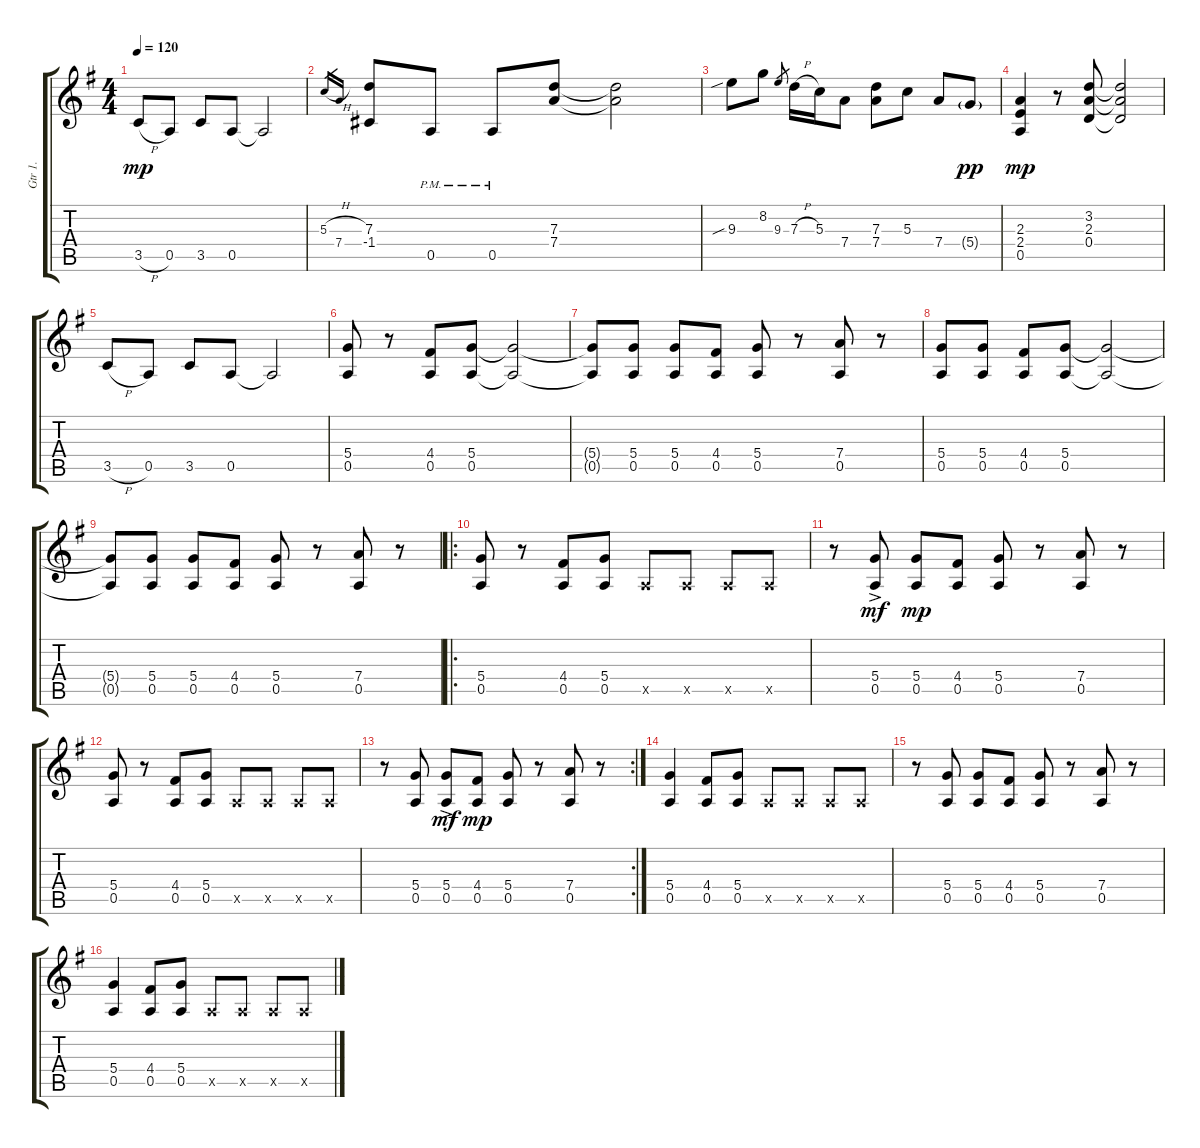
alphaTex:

\track ("Gtr 1." "Gtr 1.") {instrument distortionguitar}
\staff {score tabs}
\tuning (E4 B3 G3 D3 A2 E2) {hide}
\ts (4 4)
\tempo 120
\clef g2
\ks g
3.5{h}.8{dy mp} 0.5.8 3.5.8 0.5.8 0.5{t}.2 |
5.3{h}.16{gr} 7.4.16{gr} (7.3 -1.4).8 0.5{pm}.8 0.5{pm}.8 (7.3 7.4).8 (7.3{t} 7.4{t}).2 |
9.3{sib}.8 8.2.8 9.3.8{gr} 7.3{h}.16 5.3.16 7.4.8 (7.3 7.4).8 5.3.8 7.4.8 5.4{g}.8{dy pp} |
(2.3 2.4 0.5).4{dy mp} r.8 (3.2 2.3 0.4).8 (3.2{t} 2.3{t} 0.4{t}).2 |
3.5{h}.8 0.5.8 3.5.8 0.5.8 0.5{t}.2 |
(5.4 0.5).8 r.8 (4.4 0.5).8 (5.4 0.5).8 (5.4{t} 0.5{t}).2 |
(5.4{t} 0.5{t}).8 (5.4 0.5).8 (5.4 0.5).8 (4.4 0.5).8 (5.4 0.5).8 r.8 (7.4 0.5).8 r.8 |
(5.4 0.5).8 (5.4 0.5).8 (4.4 0.5).8 (5.4 0.5).8 (5.4{t} 0.5{t}).2 |
(5.4{t} 0.5{t}).8 (5.4 0.5).8 (5.4 0.5).8 (4.4 0.5).8 (5.4 0.5).8 r.8 (7.4 0.5).8 r.8 |
\ro
(5.4 0.5).8 r.8 (4.4 0.5).8 (5.4 0.5).8 0.5{x}.8 0.5{x}.8 0.5{x}.8 0.5{x}.8 |
r.8 (5.4{ac} 0.5{ac}).8{dy mf} (5.4 0.5).8{dy mp} (4.4 0.5).8 (5.4 0.5).8 r.8 (7.4 0.5).8 r.8 |
(5.4 0.5).8 r.8 (4.4 0.5).8 (5.4 0.5).8 0.5{x}.8 0.5{x}.8 0.5{x}.8 0.5{x}.8 |
\rc 2
r.8 (5.4 0.5).8 (5.4{ac} 0.5{ac}).8{dy mf} (4.4 0.5).8{dy mp} (5.4 0.5).8 r.8 (7.4 0.5).8 r.8 |
(5.4 0.5).4 (4.4 0.5).8 (5.4 0.5).8 0.5{x}.8 0.5{x}.8 0.5{x}.8 0.5{x}.8 |
r.8 (5.4 0.5).8 (5.4 0.5).8 (4.4 0.5).8 (5.4 0.5).8 r.8 (7.4 0.5).8 r.8 |
(5.4 0.5).4 (4.4 0.5).8 (5.4 0.5).8 0.5{x}.8 0.5{x}.8 0.5{x}.8 0.5{x}.8
